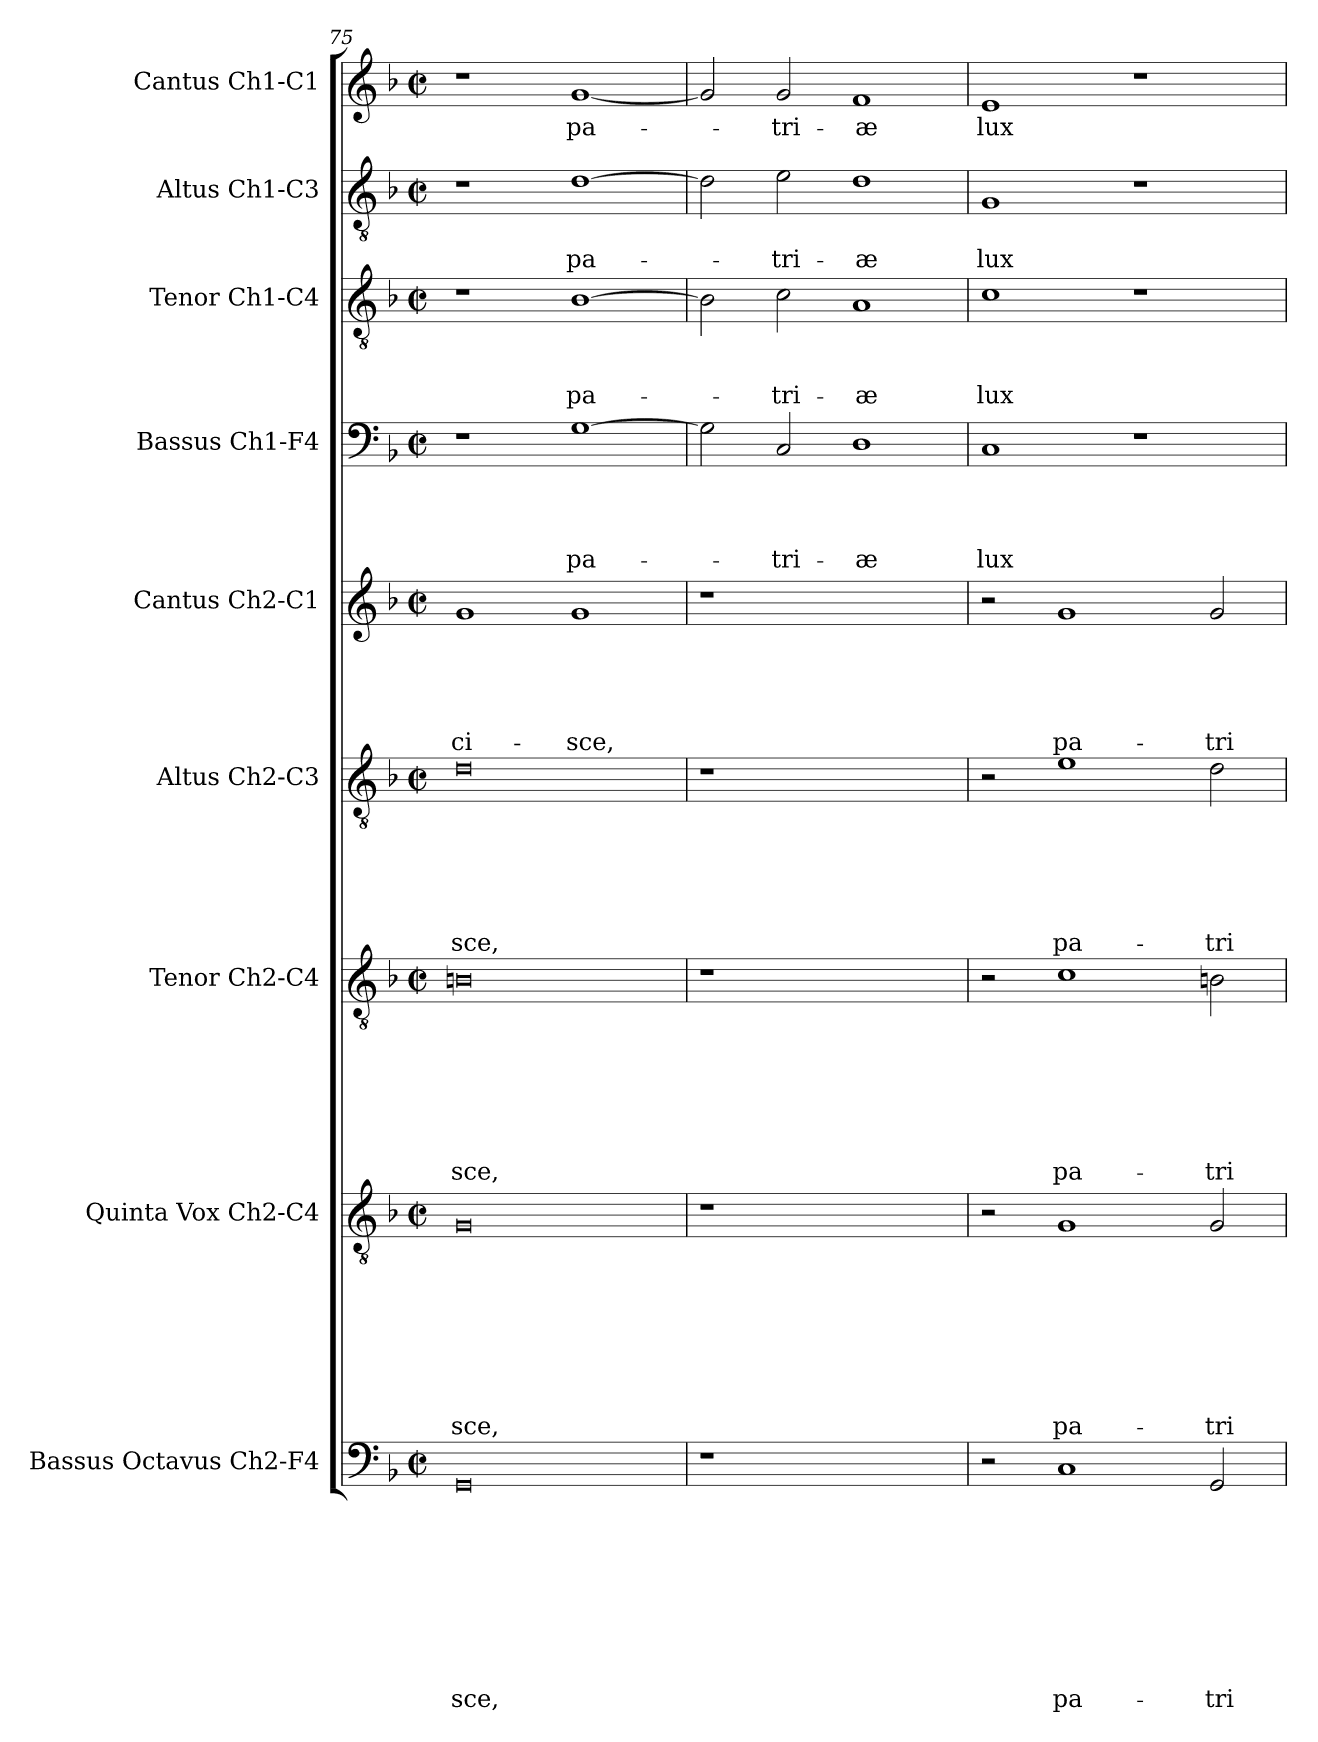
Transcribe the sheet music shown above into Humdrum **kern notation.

**kern	**text	**text	**text	**text	**text	**text	**text	**text	**text	**kern	**text	**text	**text	**text	**text	**text	**text	**text	**kern	**text	**text	**text	**text	**text	**text	**text	**kern	**text	**text	**text	**text	**text	**text	**kern	**text	**text	**text	**text	**text	**kern	**text	**text	**text	**text	**kern	**text	**text	**text	**kern	**text	**text	**kern	**text
*part9	*part9	*part9	*part9	*part9	*part9	*part9	*part9	*part9	*part9	*part8	*part8	*part8	*part8	*part8	*part8	*part8	*part8	*part8	*part7	*part7	*part7	*part7	*part7	*part7	*part7	*part7	*part6	*part6	*part6	*part6	*part6	*part6	*part6	*part5	*part5	*part5	*part5	*part5	*part5	*part4	*part4	*part4	*part4	*part4	*part3	*part3	*part3	*part3	*part2	*part2	*part2	*part1	*part1
*staff9	*staff9	*staff9	*staff9	*staff9	*staff9	*staff9	*staff9	*staff9	*staff9	*staff8	*staff8	*staff8	*staff8	*staff8	*staff8	*staff8	*staff8	*staff8	*staff7	*staff7	*staff7	*staff7	*staff7	*staff7	*staff7	*staff7	*staff6	*staff6	*staff6	*staff6	*staff6	*staff6	*staff6	*staff5	*staff5	*staff5	*staff5	*staff5	*staff5	*staff4	*staff4	*staff4	*staff4	*staff4	*staff3	*staff3	*staff3	*staff3	*staff2	*staff2	*staff2	*staff1	*staff1
*I"Bassus Octavus Ch2-F4	*	*	*	*	*	*	*	*	*	*I"Quinta Vox Ch2-C4	*	*	*	*	*	*	*	*	*I"Tenor Ch2-C4	*	*	*	*	*	*	*	*I"Altus Ch2-C3	*	*	*	*	*	*	*I"Cantus Ch2-C1	*	*	*	*	*	*I"Bassus Ch1-F4	*	*	*	*	*I"Tenor Ch1-C4	*	*	*	*I"Altus Ch1-C3	*	*	*I"Cantus Ch1-C1	*
*	*	*	*	*	*	*	*	*	*	*	*	*	*	*	*	*	*	*	*I'T2	*	*	*	*	*	*	*	*I'A2	*	*	*	*	*	*	*I'C2	*	*	*	*	*	*I'B	*	*	*	*	*I'T	*	*	*	*I'A	*	*	*I'C	*
*clefF4	*	*	*	*	*	*	*	*	*	*clefGv2	*	*	*	*	*	*	*	*	*clefGv2	*	*	*	*	*	*	*	*clefGv2	*	*	*	*	*	*	*clefG2	*	*	*	*	*	*clefF4	*	*	*	*	*clefGv2	*	*	*	*clefGv2	*	*	*clefG2	*
*k[b-]	*	*	*	*	*	*	*	*	*	*k[b-]	*	*	*	*	*	*	*	*	*k[b-]	*	*	*	*	*	*	*	*k[b-]	*	*	*	*	*	*	*k[b-]	*	*	*	*	*	*k[b-]	*	*	*	*	*k[b-]	*	*	*	*k[b-]	*	*	*k[b-]	*
*F:	*	*	*	*	*	*	*	*	*	*F:	*	*	*	*	*	*	*	*	*F:	*	*	*	*	*	*	*	*F:	*	*	*	*	*	*	*F:	*	*	*	*	*	*F:	*	*	*	*	*F:	*	*	*	*F:	*	*	*F:	*
*M2/2	*	*	*	*	*	*	*	*	*	*M2/2	*	*	*	*	*	*	*	*	*M2/2	*	*	*	*	*	*	*	*M2/2	*	*	*	*	*	*	*M2/2	*	*	*	*	*	*M2/2	*	*	*	*	*M2/2	*	*	*	*M2/2	*	*	*M2/2	*
*met(c|)	*	*	*	*	*	*	*	*	*	*met(c|)	*	*	*	*	*	*	*	*	*met(c|)	*	*	*	*	*	*	*	*met(c|)	*	*	*	*	*	*	*met(c|)	*	*	*	*	*	*met(c|)	*	*	*	*	*met(c|)	*	*	*	*met(c|)	*	*	*met(c|)	*
=75	=75	=75	=75	=75	=75	=75	=75	=75	=75	=75	=75	=75	=75	=75	=75	=75	=75	=75	=75	=75	=75	=75	=75	=75	=75	=75	=75	=75	=75	=75	=75	=75	=75	=75	=75	=75	=75	=75	=75	=75	=75	=75	=75	=75	=75	=75	=75	=75	=75	=75	=75	=75	=75
!	!	!	!	!	!	!	!	!	!LO:LY:b	!	!	!	!	!	!	!	!	!LO:LY:b	!	!	!	!	!	!	!	!LO:LY:b	!	!	!	!	!	!	!LO:LY:b	!	!	!	!	!	!LO:LY:b	!	!	!	!	!	!	!	!	!	!	!	!	!	!
0GG	.	.	.	.	.	.	.	.	-sce,	0G	.	.	.	.	.	.	.	-sce,	0Bn	.	.	.	.	.	.	-sce,	0d	.	.	.	.	.	-sce,	1g	.	.	.	.	-ci-	1r	.	.	.	.	1r	.	.	.	1r	.	.	1r	.
!	!	!	!	!	!	!	!	!	!	!	!	!	!	!	!	!	!	!	!	!	!	!	!	!	!	!	!	!	!	!	!	!	!	!	!	!	!	!	!LO:LY:b	!	!	!	!	!LO:LY:b	!	!	!	!LO:LY:b	!	!	!LO:LY:b	!	!LO:LY:b
.	.	.	.	.	.	.	.	.	.	.	.	.	.	.	.	.	.	.	.	.	.	.	.	.	.	.	.	.	.	.	.	.	.	1g	.	.	.	.	-sce,	[1G	.	.	.	pa-	[1B-	.	.	pa-	[1d	.	pa-	[1g	pa-
=76	=76	=76	=76	=76	=76	=76	=76	=76	=76	=76	=76	=76	=76	=76	=76	=76	=76	=76	=76	=76	=76	=76	=76	=76	=76	=76	=76	=76	=76	=76	=76	=76	=76	=76	=76	=76	=76	=76	=76	=76	=76	=76	=76	=76	=76	=76	=76	=76	=76	=76	=76	=76	=76
1r	.	.	.	.	.	.	.	.	.	1r	.	.	.	.	.	.	.	.	1r	.	.	.	.	.	.	.	1r	.	.	.	.	.	.	1r	.	.	.	.	.	2G\]	.	.	.	.	2B-\]	.	.	.	2d\]	.	.	2g/]	.
!	!	!	!	!	!	!	!	!	!	!	!	!	!	!	!	!	!	!	!	!	!	!	!	!	!	!	!	!	!	!	!	!	!	!	!	!	!	!	!	!	!	!	!	!LO:LY:b	!	!	!	!LO:LY:b	!	!	!LO:LY:b	!	!LO:LY:b
.	.	.	.	.	.	.	.	.	.	.	.	.	.	.	.	.	.	.	.	.	.	.	.	.	.	.	.	.	.	.	.	.	.	.	.	.	.	.	.	2C/	.	.	.	-tri-	2c\	.	.	-tri-	2e\	.	-tri-	2g/	-tri-
!	!	!	!	!	!	!	!	!	!	!	!	!	!	!	!	!	!	!	!	!	!	!	!	!	!	!	!	!	!	!	!	!	!	!	!	!	!	!	!	!	!	!	!	!LO:LY:b	!	!	!	!LO:LY:b	!	!	!LO:LY:b	!	!LO:LY:b
1ryy	.	.	.	.	.	.	.	.	.	1ryy	.	.	.	.	.	.	.	.	1ryy	.	.	.	.	.	.	.	1ryy	.	.	.	.	.	.	1ryy	.	.	.	.	.	1D	.	.	.	-æ	1A	.	.	-æ	1d	.	-æ	1f	-æ
=77	=77	=77	=77	=77	=77	=77	=77	=77	=77	=77	=77	=77	=77	=77	=77	=77	=77	=77	=77	=77	=77	=77	=77	=77	=77	=77	=77	=77	=77	=77	=77	=77	=77	=77	=77	=77	=77	=77	=77	=77	=77	=77	=77	=77	=77	=77	=77	=77	=77	=77	=77	=77	=77
!	!	!	!	!	!	!	!	!	!	!	!	!	!	!	!	!	!	!	!	!	!	!	!	!	!	!	!	!	!	!	!	!	!	!	!	!	!	!	!	!	!	!	!	!LO:LY:b	!	!	!	!LO:LY:b	!	!	!LO:LY:b	!	!LO:LY:b
2r	.	.	.	.	.	.	.	.	.	2r	.	.	.	.	.	.	.	.	2r	.	.	.	.	.	.	.	2r	.	.	.	.	.	.	2r	.	.	.	.	.	1C	.	.	.	lux	1c	.	.	lux	1G	.	lux	1e	lux
!	!	!	!	!	!	!	!	!	!LO:LY:b	!	!	!	!	!	!	!	!	!LO:LY:b	!	!	!	!	!	!	!	!LO:LY:b	!	!	!	!	!	!	!LO:LY:b	!	!	!	!	!	!LO:LY:b	!	!	!	!	!	!	!	!	!	!	!	!	!	!
1C	.	.	.	.	.	.	.	.	pa-	1G	.	.	.	.	.	.	.	pa-	1c	.	.	.	.	.	.	pa-	1e	.	.	.	.	.	pa-	1g	.	.	.	.	pa-	.	.	.	.	.	.	.	.	.	.	.	.	.	.
.	.	.	.	.	.	.	.	.	.	.	.	.	.	.	.	.	.	.	.	.	.	.	.	.	.	.	.	.	.	.	.	.	.	.	.	.	.	.	.	1r	.	.	.	.	1r	.	.	.	1r	.	.	1r	.
!	!	!	!	!	!	!	!	!	!LO:LY:b	!	!	!	!	!	!	!	!	!LO:LY:b	!	!	!	!	!	!	!	!LO:LY:b	!	!	!	!	!	!	!LO:LY:b	!	!	!	!	!	!LO:LY:b	!	!	!	!	!	!	!	!	!	!	!	!	!	!
2GG/	.	.	.	.	.	.	.	.	-tri-	2G/	.	.	.	.	.	.	.	-tri-	2Bn\	.	.	.	.	.	.	-tri-	2d\	.	.	.	.	.	-tri-	2g/	.	.	.	.	-tri-	.	.	.	.	.	.	.	.	.	.	.	.	.	.
=	=	=	=	=	=	=	=	=	=	=	=	=	=	=	=	=	=	=	=	=	=	=	=	=	=	=	=	=	=	=	=	=	=	=	=	=	=	=	=	=	=	=	=	=	=	=	=	=	=	=	=	=	=
*-	*-	*-	*-	*-	*-	*-	*-	*-	*-	*-	*-	*-	*-	*-	*-	*-	*-	*-	*-	*-	*-	*-	*-	*-	*-	*-	*-	*-	*-	*-	*-	*-	*-	*-	*-	*-	*-	*-	*-	*-	*-	*-	*-	*-	*-	*-	*-	*-	*-	*-	*-	*-	*-
